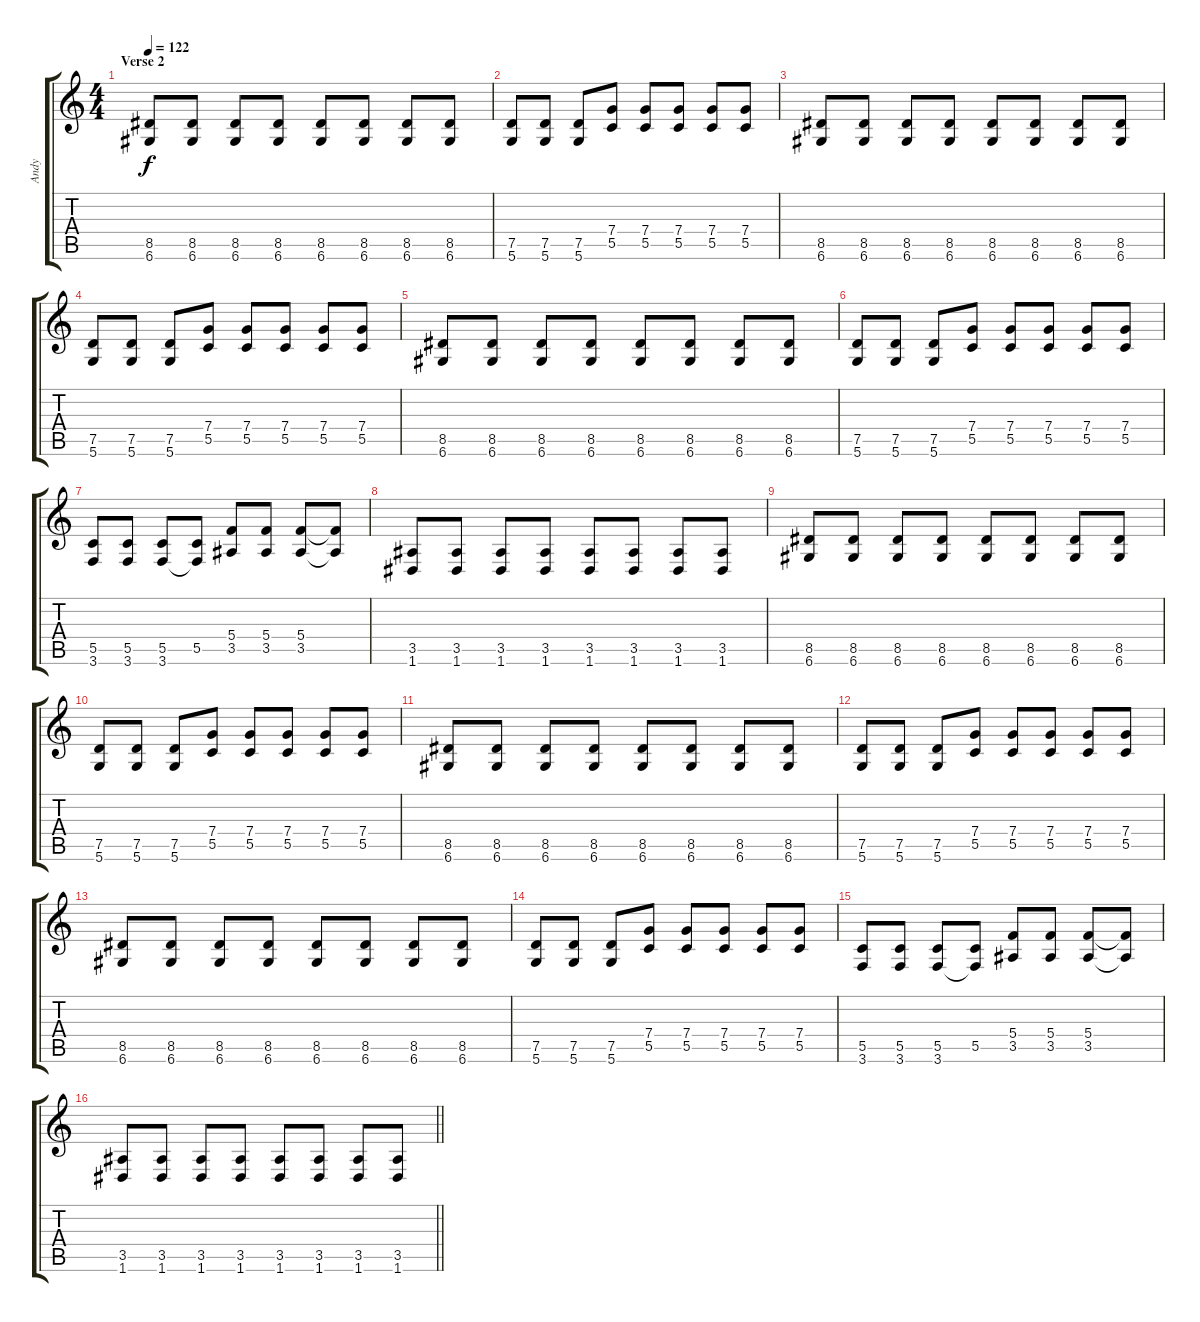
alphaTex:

\track ("Andy" "Andy") {instrument overdrivenguitar}
\staff {score tabs}
\tuning (D4 A3 F3 C3 G2 D2) {hide}
\ts (4 4)
\section ("" "Verse 2")
\tempo 122
\clef g2
\ks c
(8.5 6.6).8{dy f instrument distortionguitar} (8.5 6.6).8 (8.5 6.6).8 (8.5 6.6).8 (8.5 6.6).8 (8.5 6.6).8 (8.5 6.6).8 (8.5 6.6).8 |
(7.5 5.6).8 (7.5 5.6).8 (7.5 5.6).8 (7.4 5.5).8 (7.4 5.5).8 (7.4 5.5).8 (7.4 5.5).8 (7.4 5.5).8 |
(8.5 6.6).8 (8.5 6.6).8 (8.5 6.6).8 (8.5 6.6).8 (8.5 6.6).8 (8.5 6.6).8 (8.5 6.6).8 (8.5 6.6).8 |
(7.5 5.6).8 (7.5 5.6).8 (7.5 5.6).8 (7.4 5.5).8 (7.4 5.5).8 (7.4 5.5).8 (7.4 5.5).8 (7.4 5.5).8 |
(8.5 6.6).8 (8.5 6.6).8 (8.5 6.6).8 (8.5 6.6).8 (8.5 6.6).8 (8.5 6.6).8 (8.5 6.6).8 (8.5 6.6).8 |
(7.5 5.6).8 (7.5 5.6).8 (7.5 5.6).8 (7.4 5.5).8 (7.4 5.5).8 (7.4 5.5).8 (7.4 5.5).8 (7.4 5.5).8 |
(5.5 3.6).8 (5.5 3.6).8 (5.5 3.6).8 (5.5 3.6{t}).8 (5.4 3.5).8 (5.4 3.5).8 (5.4 3.5).8 (5.4{t} 3.5{t}).8 |
(3.5 1.6).8 (3.5 1.6).8 (3.5 1.6).8 (3.5 1.6).8 (3.5 1.6).8 (3.5 1.6).8 (3.5 1.6).8 (3.5 1.6).8 |
(8.5 6.6).8{instrument distortionguitar} (8.5 6.6).8 (8.5 6.6).8 (8.5 6.6).8 (8.5 6.6).8 (8.5 6.6).8 (8.5 6.6).8 (8.5 6.6).8 |
(7.5 5.6).8 (7.5 5.6).8 (7.5 5.6).8 (7.4 5.5).8 (7.4 5.5).8 (7.4 5.5).8 (7.4 5.5).8 (7.4 5.5).8 |
(8.5 6.6).8 (8.5 6.6).8 (8.5 6.6).8 (8.5 6.6).8 (8.5 6.6).8 (8.5 6.6).8 (8.5 6.6).8 (8.5 6.6).8 |
(7.5 5.6).8 (7.5 5.6).8 (7.5 5.6).8 (7.4 5.5).8 (7.4 5.5).8 (7.4 5.5).8 (7.4 5.5).8 (7.4 5.5).8 |
(8.5 6.6).8 (8.5 6.6).8 (8.5 6.6).8 (8.5 6.6).8 (8.5 6.6).8 (8.5 6.6).8 (8.5 6.6).8 (8.5 6.6).8 |
(7.5 5.6).8 (7.5 5.6).8 (7.5 5.6).8 (7.4 5.5).8 (7.4 5.5).8 (7.4 5.5).8 (7.4 5.5).8 (7.4 5.5).8 |
(5.5 3.6).8 (5.5 3.6).8 (5.5 3.6).8 (5.5 3.6{t}).8 (5.4 3.5).8 (5.4 3.5).8 (5.4 3.5).8 (5.4{t} 3.5{t}).8 |
\barLineRight lightlight
(3.5 1.6).8 (3.5 1.6).8 (3.5 1.6).8 (3.5 1.6).8 (3.5 1.6).8 (3.5 1.6).8 (3.5 1.6).8 (3.5 1.6).8
